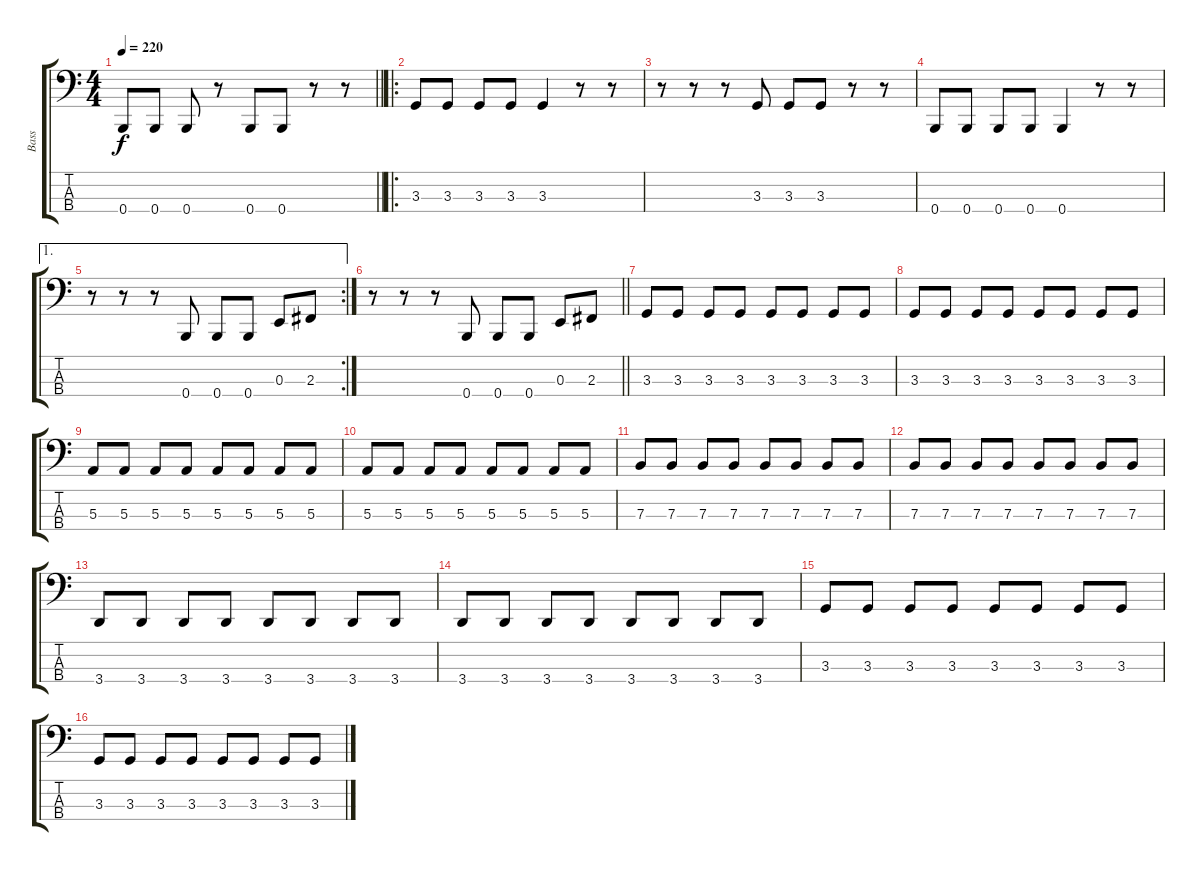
\track ("Bass" "Bass") {instrument electricbasspick}
\staff {score tabs}
\tuning (D2 A1 E1 B0) {hide}
\ts (4 4)
\tempo 220
\clef f4
\barLineRight lightlight
\ks c
0.4.8{dy f} 0.4.8 0.4.8 r.8 0.4.8 0.4.8 r.8 r.8 |
\ro
3.3.8 3.3.8 3.3.8 3.3.8 3.3.4 r.8 r.8 |
r.8 r.8 r.8 3.3.8 3.3.8 3.3.8 r.8 r.8 |
0.4.8 0.4.8 0.4.8 0.4.8 0.4.4 r.8 r.8 |
\ae 1
\rc 2
r.8 r.8 r.8 0.4.8 0.4.8 0.4.8 0.3.8 2.3.8 |
\barLineRight lightlight
r.8 r.8 r.8 0.4.8 0.4.8 0.4.8 0.3.8 2.3.8 |
3.3.8 3.3.8 3.3.8 3.3.8 3.3.8 3.3.8 3.3.8 3.3.8 |
3.3.8 3.3.8 3.3.8 3.3.8 3.3.8 3.3.8 3.3.8 3.3.8 |
5.3.8 5.3.8 5.3.8 5.3.8 5.3.8 5.3.8 5.3.8 5.3.8 |
5.3.8 5.3.8 5.3.8 5.3.8 5.3.8 5.3.8 5.3.8 5.3.8 |
7.3.8 7.3.8 7.3.8 7.3.8 7.3.8 7.3.8 7.3.8 7.3.8 |
7.3.8 7.3.8 7.3.8 7.3.8 7.3.8 7.3.8 7.3.8 7.3.8 |
3.4.8 3.4.8 3.4.8 3.4.8 3.4.8 3.4.8 3.4.8 3.4.8 |
3.4.8 3.4.8 3.4.8 3.4.8 3.4.8 3.4.8 3.4.8 3.4.8 |
3.3.8 3.3.8 3.3.8 3.3.8 3.3.8 3.3.8 3.3.8 3.3.8 |
3.3.8 3.3.8 3.3.8 3.3.8 3.3.8 3.3.8 3.3.8 3.3.8
